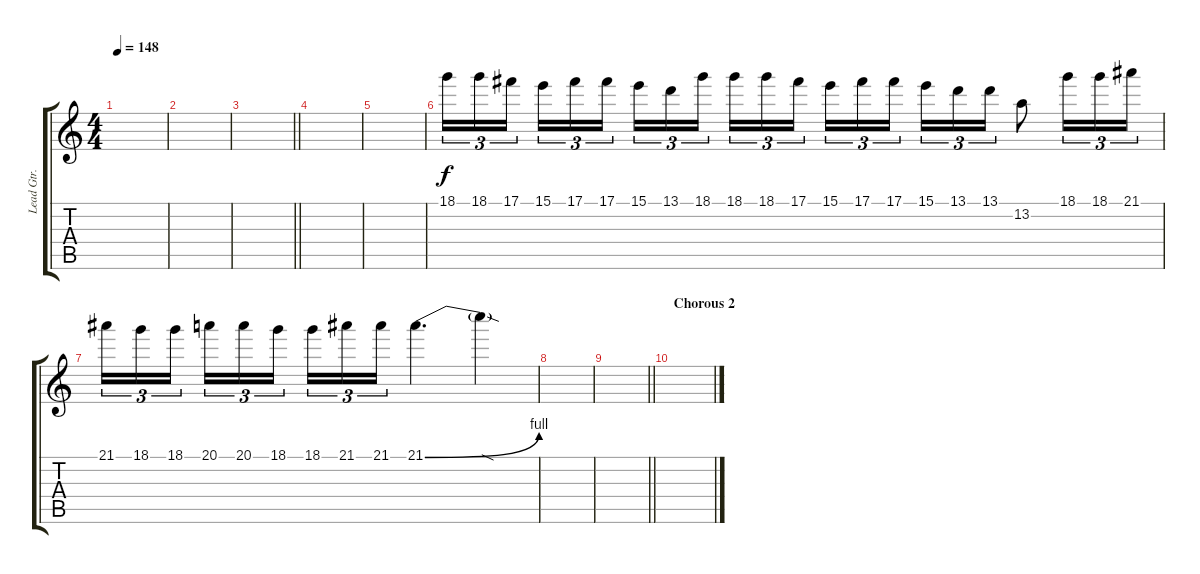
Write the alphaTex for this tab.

\track ("Lead Gtr." "Lead Gtr.") {instrument distortionguitar}
\staff {score tabs}
\tuning (Db4 Ab3 E3 B2 Gb2 B1) {hide}
\ts (4 4)
\tempo 148
\clef g2
\ks c
|
|
\barLineRight lightlight
|
\section ("" "")
|
|
18.1.16{tu (3 2)} 18.1.16{tu (3 2)} 17.1.16{tu (3 2) beam splitsecondary} 15.1.16{tu (3 2)} 17.1.16{tu (3 2)} 17.1.16{tu (3 2)} 15.1.16{tu (3 2)} 13.1.16{tu (3 2)} 18.1.16{tu (3 2) beam splitsecondary} 18.1.16{tu (3 2)} 18.1.16{tu (3 2)} 17.1.16{tu (3 2)} 15.1.16{tu (3 2)} 17.1.16{tu (3 2)} 17.1.16{tu (3 2) beam splitsecondary} 15.1.16{tu (3 2)} 13.1.16{tu (3 2)} 13.1.16{tu (3 2)} 13.2.8 18.1.16{tu (3 2)} 18.1.16{tu (3 2)} 21.1.16{tu (3 2)} |
21.1.16{tu (3 2)} 18.1.16{tu (3 2)} 18.1.16{tu (3 2) beam splitsecondary} 20.1.16{tu (3 2)} 20.1.16{tu (3 2)} 18.1.16{tu (3 2)} 18.1.16{tu (3 2)} 21.1.16{tu (3 2)} 21.1.16{tu (3 2)} 21.1{be (bend 0 0 60 4)}.4{d} 21.1{sod t}.4 |
|
\barLineRight lightlight
|
\section ("" "Chorous 2")
